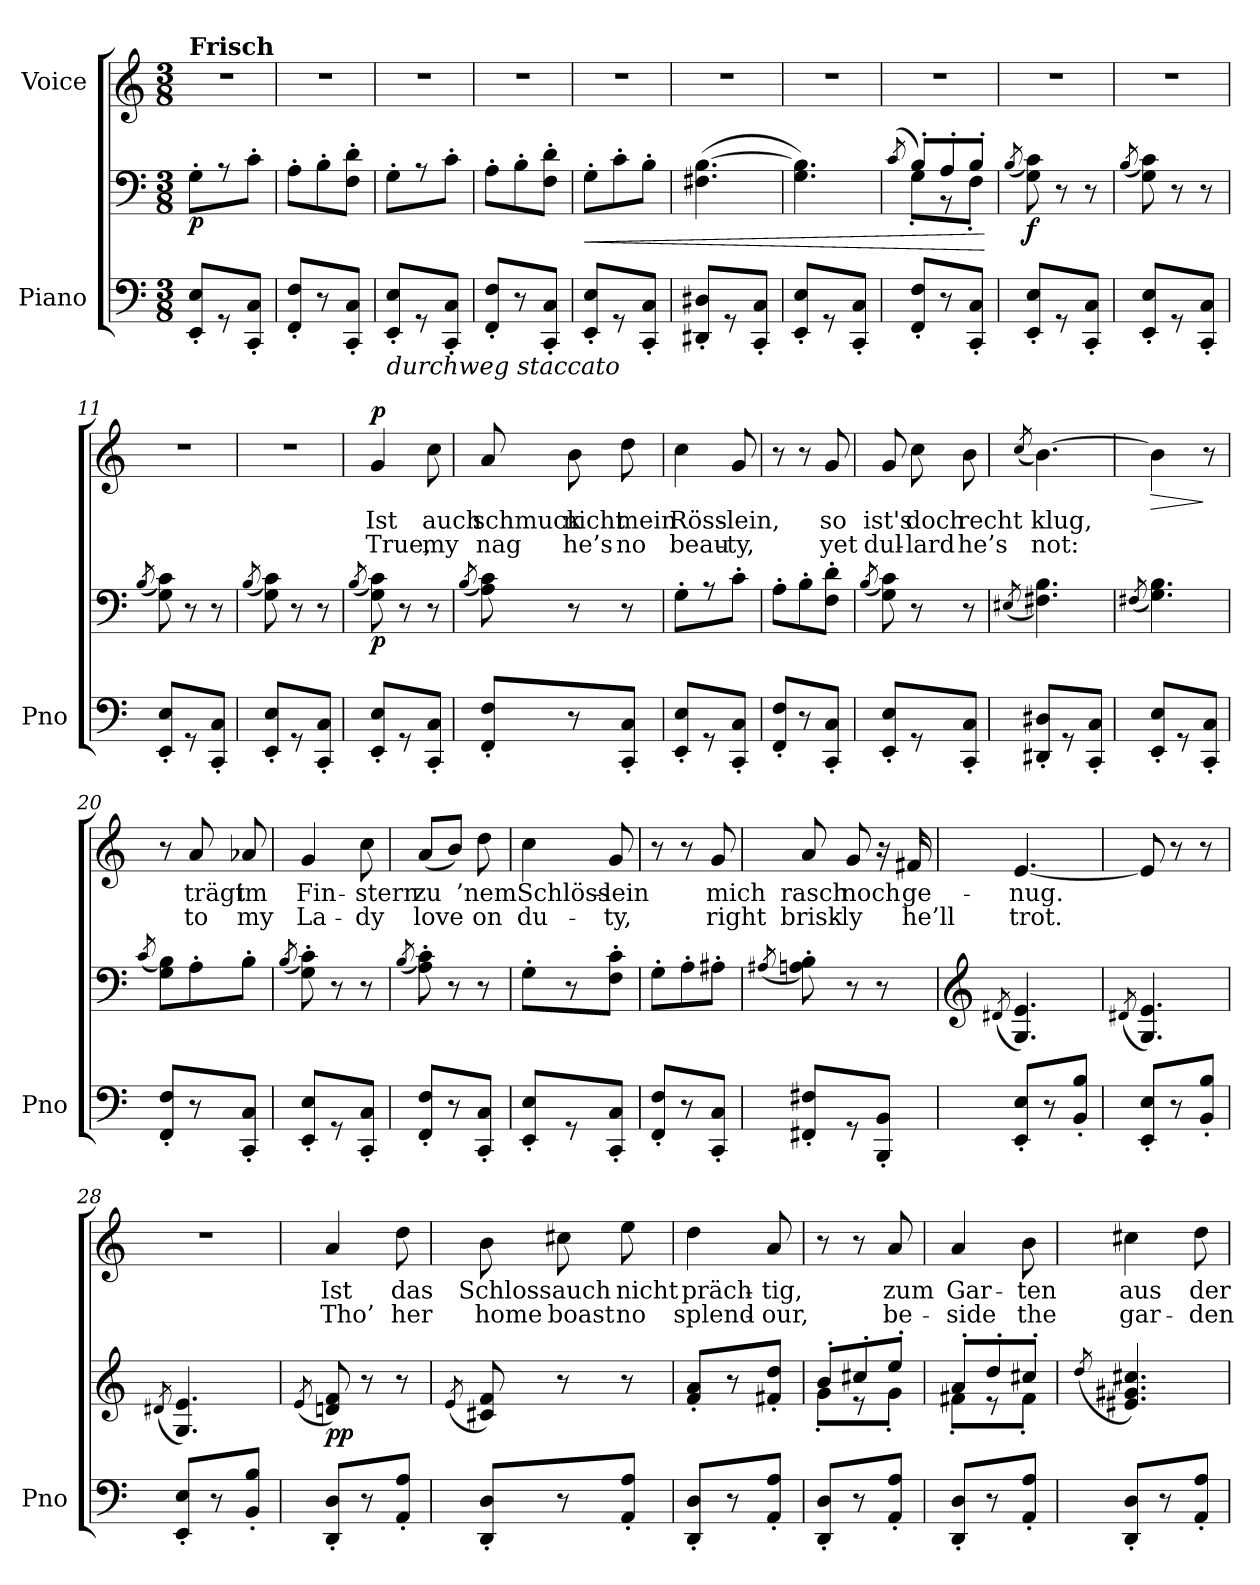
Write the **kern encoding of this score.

**kern	**kern	**dynam	**kern	**text	**text	**dynam
*part2	*part2	*part2	*part1	*part1	*part1	*part1
*staff3	*staff2	*staff2/3	*staff1	*staff1	*staff1	*staff1
*I"Piano	*	*	*I"Voice	*	*	*
*I'Pno	*	*	*	*	*	*
*clefF4	*clefF4	*	*clefG2	*	*	*
*k[]	*k[]	*	*k[]	*	*	*
*M3/8	*M3/8	*	*M3/8	*	*	*
=1	=1	=1	=1	=1	=1	=1
!	!	!	!LO:TX:a:B:t=Frisch	!	!	!
!	!	!LO:DY:b	!	!	!	!
8EE/' 8E/'L	8G'\L	p	4.r	.	.	.
8r	8r	.	.	.	.	.
8CC/' 8C/'J	8c'\J	.	.	.	.	.
=2	=2	=2	=2	=2	=2	=2
8FF/' 8F/'L	8A'\L	.	4.r	.	.	.
8r	8B'\	.	.	.	.	.
8CC/' 8C/'J	8F\' 8d\'J	.	.	.	.	.
=3	=3	=3	=3	=3	=3	=3
!LO:TX:b:i:t=durchweg staccato	!	!	!	!	!	!
8EE/' 8E/'L	8G'\L	.	4.r	.	.	.
8r	8r	.	.	.	.	.
8CC/' 8C/'J	8c'\J	.	.	.	.	.
=4	=4	=4	=4	=4	=4	=4
8FF/' 8F/'L	8A'\L	.	4.r	.	.	.
8r	8B'\	.	.	.	.	.
8CC/' 8C/'J	8F\' 8d\'J	.	.	.	.	.
=5	=5	=5	=5	=5	=5	=5
!	!	!LO:HP:b	!	!	!	!
8EE/' 8E/'L	8G'\L	<	4.r	.	.	.
8r	8c'\	.	.	.	.	.
8CC/' 8C/'J	8B'\J	.	.	.	.	.
=6	=6	=6	=6	=6	=6	=6
8DD#X/' 8D#X/'L	(4.F#X\ [4.B\	.	4.r	.	.	.
8r	.	.	.	.	.	.
8CC/' 8C/'J	.	.	.	.	.	.
=7	=7	=7	=7	=7	=7	=7
8EE/' 8E/'L	4.G\ 4.B\])	.	4.r	.	.	.
8r	.	.	.	.	.	.
8CC/' 8C/'J	.	.	.	.	.	.
!!LO:LB:g=z
=8	=8	=8	=8	=8	=8	=8
.	(>8qc/	.	.	.	.	.
*	*^	*	*	*	*	*
8FF/' 8F/'L	8B'>/L)	8G'\L	.	4.r	.	.	.
8r	8A'/	8r	.	.	.	.	.
8CC/' 8C/'J	8B'/J	8F'\J	.	.	.	.	.
*	*v	*v	*	*	*	*	*
.	.	[	.	.	.	.
=9	=9	=9	=9	=9	=9	=9
.	(>8qB/	.	.	.	.	.
!	!	!LO:DY:b	!	!	!	!
8EE/' 8E/'L	8G\ 8c\)	f	4.r	.	.	.
8r	8r	.	.	.	.	.
8CC/' 8C/'J	8r	.	.	.	.	.
=10	=10	=10	=10	=10	=10	=10
.	(>8qB/	.	.	.	.	.
8EE/' 8E/'L	8G\ 8c\)	.	4.r	.	.	.
8r	8r	.	.	.	.	.
8CC/' 8C/'J	8r	.	.	.	.	.
=11	=11	=11	=11	=11	=11	=11
.	(>8qB/	.	.	.	.	.
8EE/' 8E/'L	8G\ 8c\)	.	4.r	.	.	.
8r	8r	.	.	.	.	.
8CC/' 8C/'J	8r	.	.	.	.	.
=12	=12	=12	=12	=12	=12	=12
.	(>8qB/	.	.	.	.	.
8EE/' 8E/'L	8G\ 8c\)	.	4.r	.	.	.
8r	8r	.	.	.	.	.
8CC/' 8C/'J	8r	.	.	.	.	.
=13	=13	=13	=13	=13	=13	=13
.	(>8qB/	.	.	.	.	.
!	!	!LO:DY:b	!	!LO:LY:b	!LO:LY:b	!LO:DY:a
8EE/' 8E/'L	8G\ 8c\)	p	4g/	Ist	True,	p
8r	8r	.	.	.	.	.
!	!	!	!	!LO:LY:b	!LO:LY:b	!
8CC/' 8C/'J	8r	.	8cc\	auch	my	.
=14	=14	=14	=14	=14	=14	=14
.	(>8qB/	.	.	.	.	.
!	!	!	!	!LO:LY:b	!LO:LY:b	!
8FF/' 8F/'L	8A\ 8c\)	.	8a/	schmuck	nag	.
!	!	!	!	!LO:LY:b	!LO:LY:b	!
8r	8r	.	8b\	nicht	he’s	.
!	!	!	!	!LO:LY:b	!LO:LY:b	!
8CC/' 8C/'J	8r	.	8dd\	mein	no	.
!!LO:LB:g=z
=15	=15	=15	=15	=15	=15	=15
!	!	!	!	!LO:LY:b	!LO:LY:b	!
8EE/' 8E/'L	8G'\L	.	4cc\	Röss-	beau-	.
8r	8r	.	.	.	.	.
!	!	!	!	!LO:LY:b	!LO:LY:b	!
8CC/' 8C/'J	8c'\J	.	8g/	-lein,	-ty,	.
=16	=16	=16	=16	=16	=16	=16
8FF/' 8F/'L	8A'\L	.	8r	.	.	.
8r	8B'\	.	8r	.	.	.
!	!	!	!	!LO:LY:b	!LO:LY:b	!
8CC/' 8C/'J	8F\' 8d\'J	.	8g/	so	yet	.
=17	=17	=17	=17	=17	=17	=17
.	(>8qB/	.	.	.	.	.
!	!	!	!	!LO:LY:b	!LO:LY:b	!
8EE/' 8E/'L	8G\ 8c\)	.	8g/	ist's	dul-	.
!	!	!	!	!LO:LY:b	!LO:LY:b	!
8r	8r	.	8cc\	doch	-lard	.
!	!	!	!	!LO:LY:b	!LO:LY:b	!
8CC/' 8C/'J	8r	.	8b\	recht	he’s	.
=18	=18	=18	=18	=18	=18	=18
.	(8qE#X/	.	(8qcc/	.	.	.
!	!	!	!	!LO:LY:b	!LO:LY:b	!
8DD#X/' 8D#X/'L	4.F#X\ 4.B\)	.	[4.b\)	klug,	not:	.
8r	.	.	.	.	.	.
8CC/' 8C/'J	.	.	.	.	.	.
=19	=19	=19	=19	=19	=19	=19
.	(8qF#X/	.	.	.	.	.
*	*^	*	*	*	*	*
!	!	!	!	!	!	!	!LO:HP:b
8EE/' 8E/'L	4.G\ 4.B\)	8ryy	.	4b\]	.	.	>
8r	.	8ryy	.	.	.	.	.
8CC/' 8C/'J	.	8ryy	.	8r	.	.	]
*	*v	*v	*	*	*	*	*
=20	=20	=20	=20	=20	=20	=20
.	(>8qc/	.	.	.	.	.
8FF/' 8F/'L	8G\ 8B\L)	.	8r	.	.	.
!	!	!	!	!LO:LY:b	!LO:LY:b	!
8r	8A'\	.	8a/	trägt	to	.
!	!	!	!	!LO:LY:b	!LO:LY:b	!
8CC/' 8C/'J	8B'\J	.	8a-X/	im	my	.
!!LO:LB:g=z
=21	=21	=21	=21	=21	=21	=21
.	(>8qB/	.	.	.	.	.
!	!	!	!	!LO:LY:b	!LO:LY:b	!
8EE/' 8E/'L	8G\' 8c\')	.	4g/	Fin-	La-	.
8r	8r	.	.	.	.	.
!	!	!	!	!LO:LY:b	!LO:LY:b	!
8CC/' 8C/'J	8r	.	8cc\	-stern	-dy	.
=22	=22	=22	=22	=22	=22	=22
.	(>8qB/	.	.	.	.	.
!	!	!	!	!LO:LY:b	!LO:LY:b	!
8FF/' 8F/'L	8A\' 8c\')	.	(8a/L	zu	love	.
8r	8r	.	8b/J)	.	.	.
!	!	!	!	!LO:LY:b	!LO:LY:b	!
8CC/' 8C/'J	8r	.	8dd\	’nem	on	.
=23	=23	=23	=23	=23	=23	=23
!	!	!	!	!LO:LY:b	!LO:LY:b	!
8EE/' 8E/'L	8G'\L	.	4cc\	Schlöss-	du-	.
8r	8r	.	.	.	.	.
!	!	!	!	!LO:LY:b	!LO:LY:b	!
8CC/' 8C/'J	8F\' 8c\'J	.	8g/	-lein	-ty,	.
=24	=24	=24	=24	=24	=24	=24
8FF/' 8F/'L	8G'\L	.	8r	.	.	.
8r	8A'\	.	8r	.	.	.
!	!	!	!	!LO:LY:b	!LO:LY:b	!
8CC/' 8C/'J	8A#X'\J	.	8g/	mich	right	.
=25	=25	=25	=25	=25	=25	=25
.	(>8qA#X/	.	.	.	.	.
!	!	!	!	!LO:LY:b	!LO:LY:b	!
8FF#X/' 8F#X/'L	8An\' 8B\')	.	8a/	rasch	brisk-	.
!	!	!	!	!LO:LY:b	!LO:LY:b	!
8r	8r	.	8g/	noch	-ly	.
8BBB/' 8BB/'J	8r	.	16r	.	.	.
!	!	!	!	!LO:LY:b	!LO:LY:b	!
.	.	.	16f#X/	ge-	he’ll	.
=26	=26	=26	=26	=26	=26	=26
*	*clefG2	*	*	*	*	*
.	(8qd#X/	.	.	.	.	.
!	!	!	!	!LO:LY:b	!LO:LY:b	!
8EE/' 8E/'L	4.G/ 4.e/)	.	[4.e/	-nug.	trot.	.
8r	.	.	.	.	.	.
8BB/' 8B/'J	.	.	.	.	.	.
!!LO:PB:g=z
=27	=27	=27	=27	=27	=27	=27
.	(8qd#X/	.	.	.	.	.
8EE/' 8E/'L	4.G/ 4.e/)	.	8e/]	.	.	.
8r	.	.	8r	.	.	.
8BB/' 8B/'J	.	.	8r	.	.	.
=28	=28	=28	=28	=28	=28	=28
.	(8qd#X/	.	.	.	.	.
8EE/' 8E/'L	4.G/ 4.e/)	.	4.r	.	.	.
8r	.	.	.	.	.	.
8BB/' 8B/'J	.	.	.	.	.	.
=29	=29	=29	=29	=29	=29	=29
.	(>8qe/	.	.	.	.	.
!	!	!LO:DY:b	!	!LO:LY:b	!LO:LY:b	!
8DD/' 8D/'L	8dn/ 8f/)	pp	4a/	Ist	Tho’	.
8r	8r	.	.	.	.	.
!	!	!	!	!LO:LY:b	!LO:LY:b	!
8AA/' 8A/'J	8r	.	8dd\	das	her	.
=30	=30	=30	=30	=30	=30	=30
.	(8qe/	.	.	.	.	.
!	!	!	!	!LO:LY:b	!LO:LY:b	!
8DD/' 8D/'L	8c#X/ 8f/)	.	8b\	Schloss	home	.
!	!	!	!	!LO:LY:b	!LO:LY:b	!
8r	8r	.	8cc#X\	auch	boast	.
!	!	!	!	!LO:LY:b	!LO:LY:b	!
8AA/' 8A/'J	8r	.	8ee\	nicht	no	.
=31	=31	=31	=31	=31	=31	=31
!	!	!	!	!LO:LY:b	!LO:LY:b	!
8DD/' 8D/'L	8f/' 8a/'L	.	4dd\	präch-	splend-	.
8r	8r	.	.	.	.	.
!	!	!	!	!LO:LY:b	!LO:LY:b	!
8AA/' 8A/'J	8f#X/' 8dd/'J	.	8a/	-tig,	-our,	.
=32	=32	=32	=32	=32	=32	=32
*	*^	*	*	*	*	*
8DD/' 8D/'L	8b'/L	8g'\L	.	8r	.	.	.
8r	8cc#X'/	8r	.	8r	.	.	.
!	!	!	!	!	!LO:LY:b	!LO:LY:b	!
8AA/' 8A/'J	8ee'/J	8g'\J	.	8a/	zum	be-	.
!!LO:LB:g=z
=33	=33	=33	=33	=33	=33	=33	=33
!	!	!	!	!	!LO:LY:b	!LO:LY:b	!
8DD/' 8D/'L	8a'/L	8f#X'\L	.	4a/	Gar-	-side	.
8r	8dd'/	8r	.	.	.	.	.
!	!	!	!	!	!LO:LY:b	!LO:LY:b	!
8AA/' 8A/'J	8cc#X'/J	8f#'\J	.	8b\	-ten	the	.
*	*v	*v	*	*	*	*	*
=34	=34	=34	=34	=34	=34	=34
.	(>8qdd/	.	.	.	.	.
!	!	!	!	!LO:LY:b	!LO:LY:b	!
8DD/' 8D/'L	4.e#X/ 4.g#X/ 4.cc#X/)	.	4cc#X\	aus	gar-	.
8r	.	.	.	.	.	.
!	!	!	!	!LO:LY:b	!LO:LY:b	!
8AA/' 8A/'J	.	.	8dd\	der	-den	.
=	=	=	=	=	=	=
*-	*-	*-	*-	*-	*-	*-
